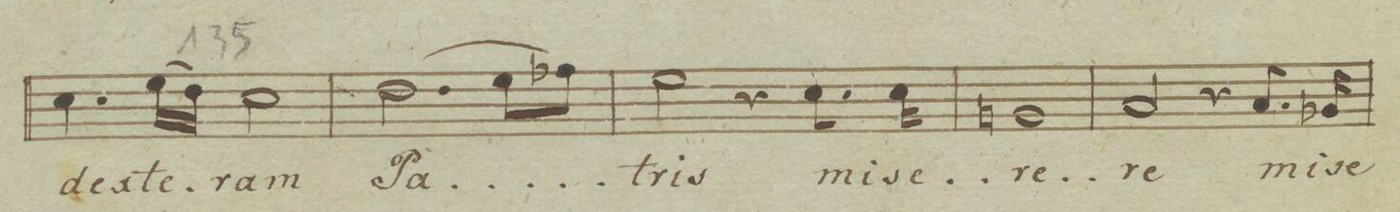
**kern	**text	**dynam
*I"Basso.	*	*
*clefF4	*	*
*k[b-e-]	*	*
*met(c)	*	*
*M4/4	*	*
4.E-\	de-	.
(16G\LL	-xte-	.
16F\JJ)	.	.
2E-\	-ram	.
=136	=136	=136
(2.F\	Pa-	.
8G\L	.	.
8A-X\J)	.	.
=137	=137	=137
2G\	-tris	.
4r	.	.
8.E-\	mi-	.
16E-\	-se-	.
=138	=138	=138
1BBn	-re-	.
=139	=139	=139
2C/	-re	.
4r	.	.
8.C/	mi-	.
16BB-X/	-se-	.
=140	=140	=140
*-	*-	*-
